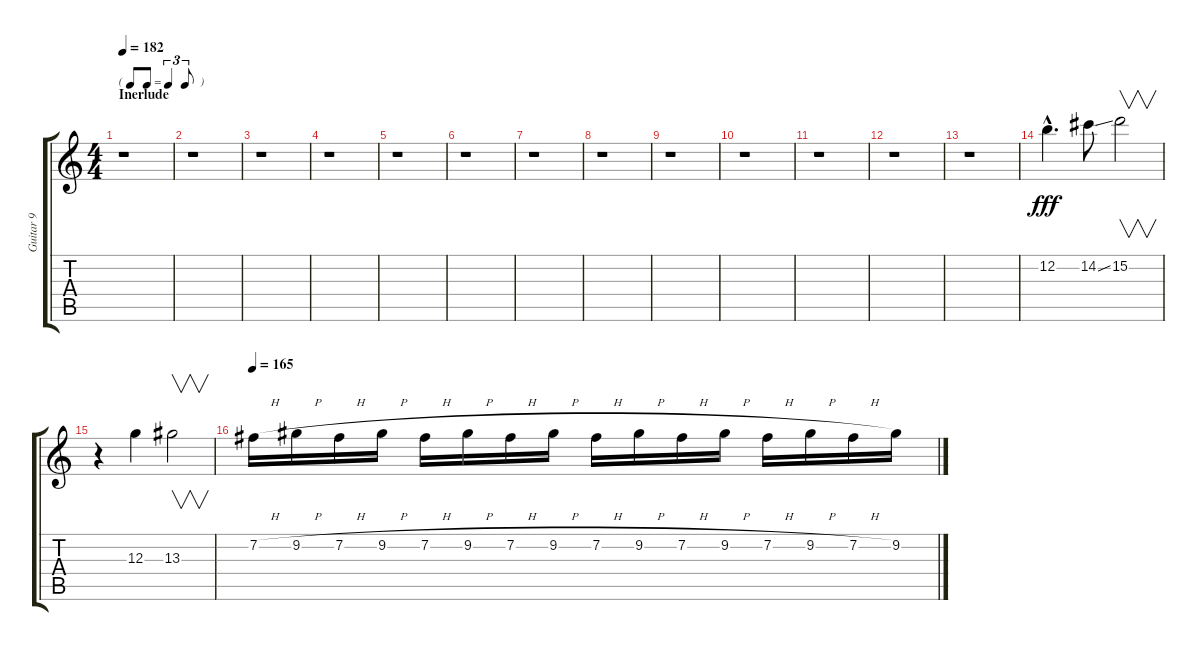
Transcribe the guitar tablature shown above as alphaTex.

\track ("Guitar 9" "Guitar 9") {instrument distortionguitar}
\staff {score tabs}
\tuning (E4 B3 G3 D3 A2 E2) {hide}
\ts (4 4)
\tf triplet8th
\section ("" "Inerlude")
\tempo 182
\clef g2
\ks c
r.1{dy fff} |
r.1 |
r.1 |
r.1 |
r.1 |
r.1 |
r.1 |
r.1 |
r.1 |
r.1 |
r.1 |
r.1 |
r.1 |
12.2{hac}.4{d} 14.2{ss}.8 15.2.2{v} |
r.4 12.3.4 13.3.2{v} |
\tempo 165
7.2{h}.16{volume 16} 9.2{h}.16 7.2{h}.16 9.2{h}.16 7.2{h}.16 9.2{h}.16 7.2{h}.16 9.2{h}.16 7.2{h}.16 9.2{h}.16 7.2{h}.16 9.2{h}.16 7.2{h}.16 9.2{h}.16 7.2{h}.16 9.2{h}.16
